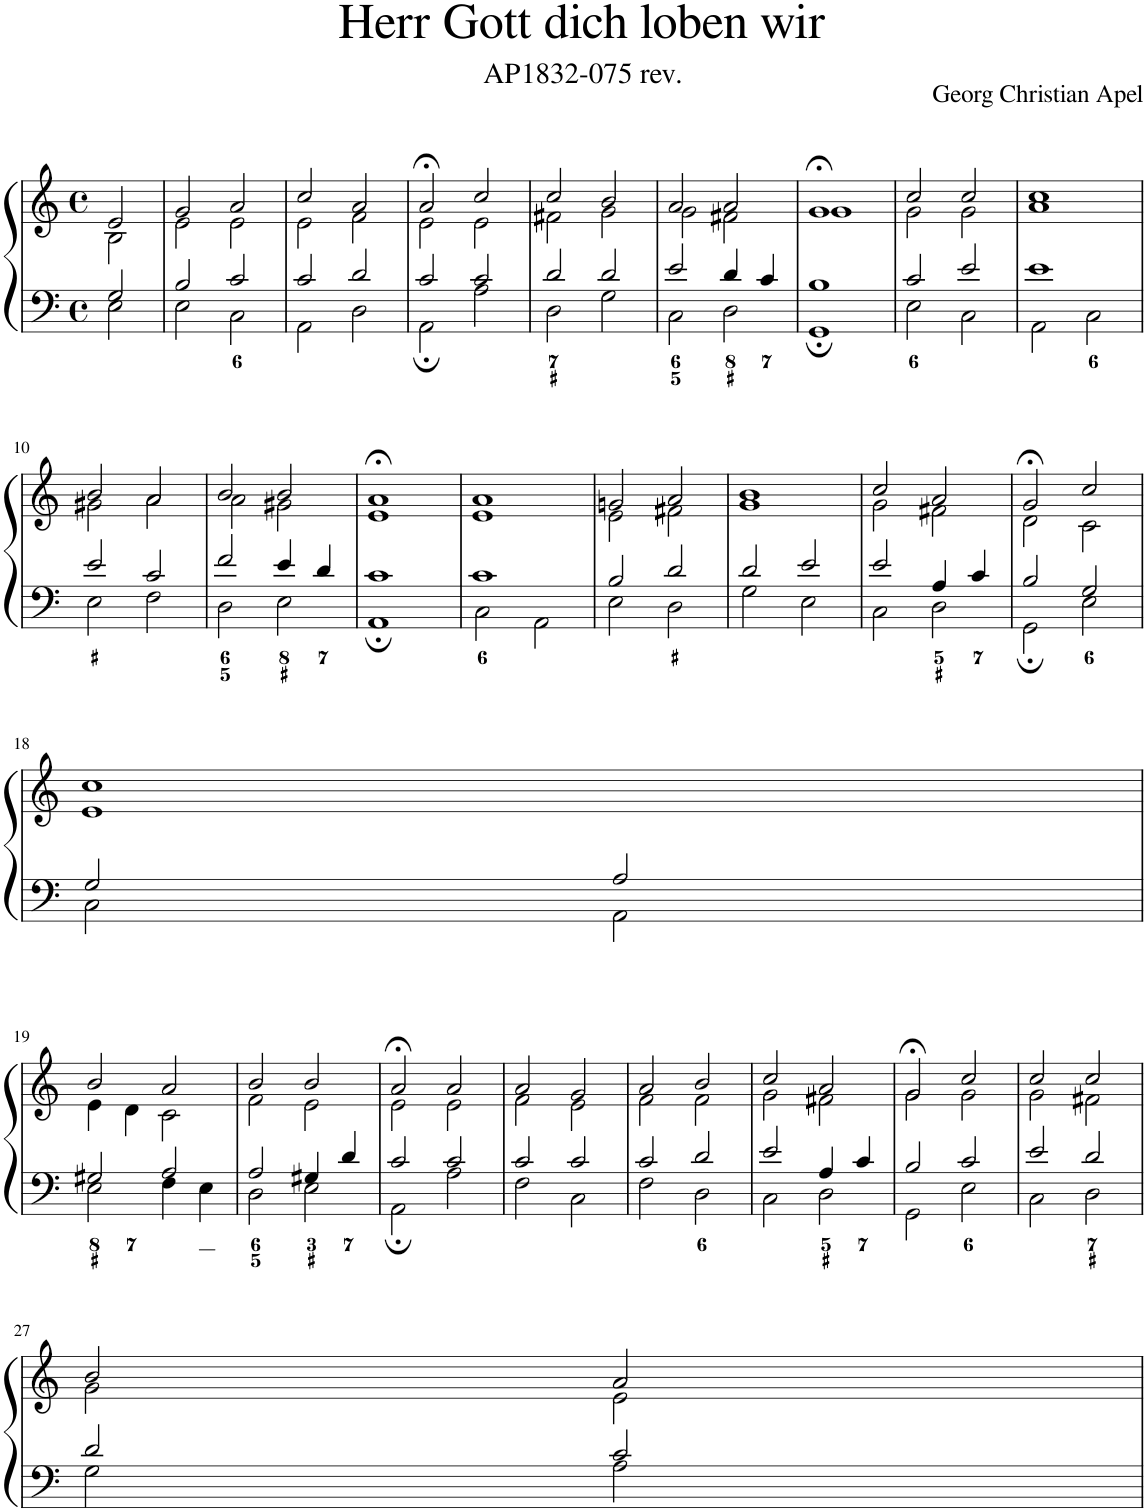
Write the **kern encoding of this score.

**kern	**kern
*part1	*part1
*staff2	*staff1
*I"Piano	*
*I'Pno.	*
*clefF4	*clefG2
*k[]	*k[]
*M4/4	*M4/4
*met(c)	*met(c)
=1	=1
*^	*^
2G/	2E\	2e/	2B\
=2	=2	=2	=2
2B/	2E\	2g/	2e\
2c/	2C\	2a/	2e\
=3	=3	=3	=3
2c/	2AA\	2cc/	2e\
2d/	2D\	2a/	2f\
=4	=4	=4	=4
2c/	2AA;\	2a;</	2e\
2c/	2A\	2cc/	2e\
=5	=5	=5	=5
2d/	2D\	2cc/	2f#X\
2d/	2G\	2b/	2g\
=6	=6	=6	=6
2e/	2C\	2a/	2g\
4d/	2D\	2a/	2f#X\
4c/	.	.	.
=7	=7	=7	=7
1B	1GG;	1g;<	1g
=8	=8	=8	=8
2c/	2E\	2cc/	2g\
2e/	2C\	2cc/	2g\
=9	=9	=9	=9
1e	2AA\	1cc	1a
.	2C\	.	.
!!LO:LB:g=z	!!
=10	=10	=10	=10
2e/	2E\	2b/	2g#X\
2c/	2F\	2a/	2a\
=11	=11	=11	=11
2f/	2D\	2b/	2a\
4e/	2E\	2b/	2g#X\
4d/	.	.	.
=12	=12	=12	=12
1c	1AA;	1a;<	1e
=13	=13	=13	=13
1c	2C\	1a	1e
.	2AA\	.	.
=14	=14	=14	=14
2B/	2E\	2gn/	2e\
2d/	2D\	2a/	2f#X\
=15	=15	=15	=15
2d/	2G\	1b	1g
2e/	2E\	.	.
=16	=16	=16	=16
2e/	2C\	2cc/	2g\
4A/	2D\	2a/	2f#X\
4c/	.	.	.
=17	=17	=17	=17
2B/	2GG;\	2g;</	2d\
2G/	2E\	2cc/	2c\
!!LO:LB:g=z	!!
=18	=18	=18	=18
2G/	2C\	1cc	1e
2A/	2AA\	.	.
!!LO:LB:g=z	!!
=19	=19	=19	=19
2G#X/	2E\	2b/	4e\
.	.	.	4d\
2A/	4F\	2a/	2c\
.	4E\	.	.
=20	=20	=20	=20
2A/	2D\	2b/	2f\
4G#X/	2E\	2b/	2e\
4d/	.	.	.
=21	=21	=21	=21
2c/	2AA;\	2a;</	2e\
2c/	2A\	2a/	2e\
=22	=22	=22	=22
2c/	2F\	2a/	2f\
2c/	2C\	2g/	2e\
=23	=23	=23	=23
2c/	2F\	2a/	2f\
2d/	2D\	2b/	2f\
=24	=24	=24	=24
2e/	2C\	2cc/	2g\
4A/	2D\	2a/	2f#X\
4c/	.	.	.
=25	=25	=25	=25
2B/	2GG\	2g;</	2g\
2c/	2E\	2cc/	2g\
=26	=26	=26	=26
2e/	2C\	2cc/	2g\
2d/	2D\	2cc/	2f#X\
!!LO:LB:g=z	!!
=27	=27	=27	=27
2d/	2G\	2b/	2g\
2c/	2A\	2a/	2e\
*v	*v	*	*
*	*v	*v
=	=
*-	*-
